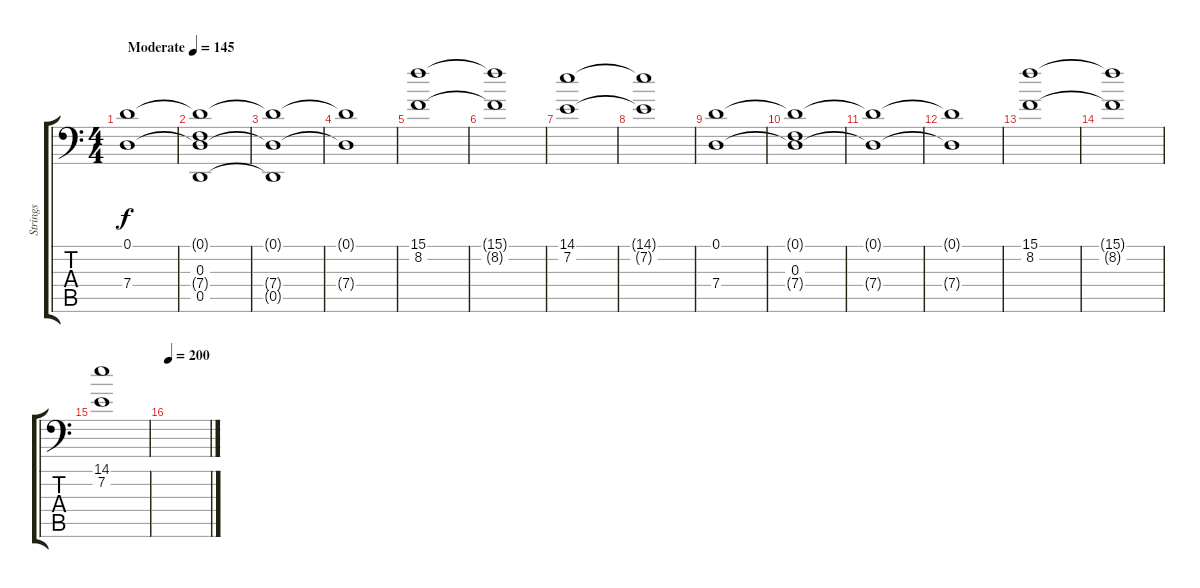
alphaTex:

\track ("Strings" "Strings") {instrument stringensemble1}
\staff {score tabs}
\tuning (D4 A3 F3 G2 D2 A1) {hide}
\ts (4 4)
\tempo (145 "Moderate")
\clef f4
\ks c
(0.1 7.4).1{dy f instrument stringensemble1} |
(0.1{t} 0.3 7.4{t} 0.5).1 |
(0.1{t} 7.4{t} 0.5{t}).1 |
(0.1{t} 7.4{t}).1 |
(15.1 8.2).1 |
(15.1{t} 8.2{t}).1 |
(14.1 7.2).1 |
(14.1{t} 7.2{t}).1 |
(0.1 7.4).1 |
(0.1{t} 0.3 7.4{t}).1 |
(0.1{t} 7.4{t}).1 |
(0.1{t} 7.4{t}).1 |
(15.1 8.2).1 |
(15.1{t} 8.2{t}).1 |
(14.1 7.2).1 |
\tempo 200
